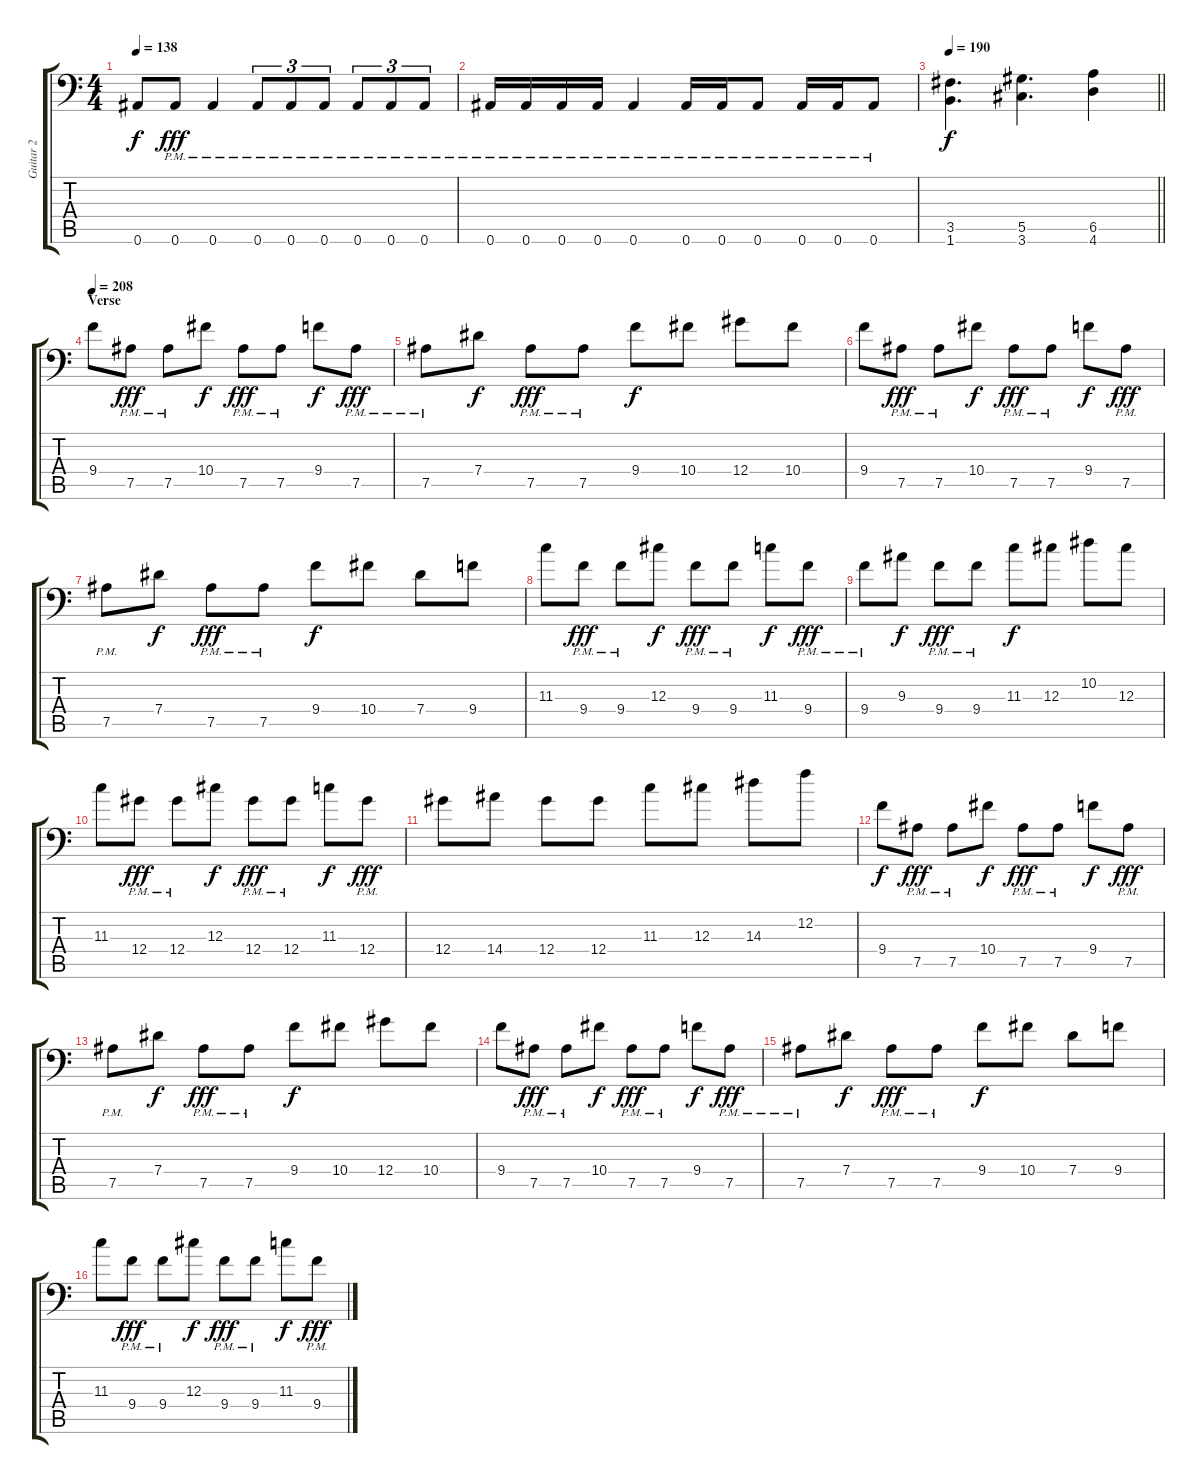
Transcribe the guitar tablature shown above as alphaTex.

\track ("Guitar 2" "Guitar 2") {instrument distortionguitar}
\staff {score tabs}
\tuning (Bb3 F3 Db3 Ab2 Eb2 Bb1) {hide}
\ts (4 4)
\tempo 138
\clef f4
\ks c
0.6{t}.8{dy f} 0.6{pm}.8{dy fff} 0.6{pm}.4 0.6{pm}.8{tu (3 2)} 0.6{pm}.8{tu (3 2)} 0.6{pm}.8{tu (3 2)} 0.6{pm}.8{tu (3 2)} 0.6{pm}.8{tu (3 2)} 0.6{pm}.8{tu (3 2)} |
0.6{pm}.16 0.6{pm}.16 0.6{pm}.16 0.6{pm}.16 0.6{pm}.4 0.6{pm}.16 0.6{pm}.16 0.6{pm}.8 0.6{pm}.16 0.6{pm}.16 0.6{pm}.8 |
\tempo 190
\barLineRight lightlight
(3.5 1.6).4{d dy f} (5.5 3.6).4{d} (6.5 4.6).4 |
\section ("" "Verse")
\tempo 208
9.4.8 7.5{pm}.8{dy fff} 7.5{pm}.8 10.4.8{dy f} 7.5{pm}.8{dy fff} 7.5{pm}.8 9.4.8{dy f} 7.5{pm}.8{dy fff} |
7.5{pm}.8 7.4.8{dy f} 7.5{pm}.8{dy fff} 7.5{pm}.8 9.4.8{dy f} 10.4.8 12.4.8 10.4.8 |
9.4.8 7.5{pm}.8{dy fff} 7.5{pm}.8 10.4.8{dy f} 7.5{pm}.8{dy fff} 7.5{pm}.8 9.4.8{dy f} 7.5{pm}.8{dy fff} |
7.5{pm}.8 7.4.8{dy f} 7.5{pm}.8{dy fff} 7.5{pm}.8 9.4.8{dy f} 10.4.8 7.4.8 9.4.8 |
11.3.8 9.4{pm}.8{dy fff} 9.4{pm}.8 12.3.8{dy f} 9.4{pm}.8{dy fff} 9.4{pm}.8 11.3.8{dy f} 9.4{pm}.8{dy fff} |
9.4{pm}.8 9.3.8{dy f} 9.4{pm}.8{dy fff} 9.4{pm}.8 11.3.8{dy f} 12.3.8 10.2.8 12.3.8 |
11.3.8 12.4{pm}.8{dy fff} 12.4{pm}.8 12.3.8{dy f} 12.4{pm}.8{dy fff} 12.4{pm}.8 11.3.8{dy f} 12.4{pm}.8{dy fff} |
12.4.8 14.4.8 12.4.8 12.4.8 11.3.8 12.3.8 14.3.8 12.2.8 |
9.4.8{dy f} 7.5{pm}.8{dy fff} 7.5{pm}.8 10.4.8{dy f} 7.5{pm}.8{dy fff} 7.5{pm}.8 9.4.8{dy f} 7.5{pm}.8{dy fff} |
7.5{pm}.8 7.4.8{dy f} 7.5{pm}.8{dy fff} 7.5{pm}.8 9.4.8{dy f} 10.4.8 12.4.8 10.4.8 |
9.4.8 7.5{pm}.8{dy fff} 7.5{pm}.8 10.4.8{dy f} 7.5{pm}.8{dy fff} 7.5{pm}.8 9.4.8{dy f} 7.5{pm}.8{dy fff} |
7.5{pm}.8 7.4.8{dy f} 7.5{pm}.8{dy fff} 7.5{pm}.8 9.4.8{dy f} 10.4.8 7.4.8 9.4.8 |
11.3.8 9.4{pm}.8{dy fff} 9.4{pm}.8 12.3.8{dy f} 9.4{pm}.8{dy fff} 9.4{pm}.8 11.3.8{dy f} 9.4{pm}.8{dy fff}
